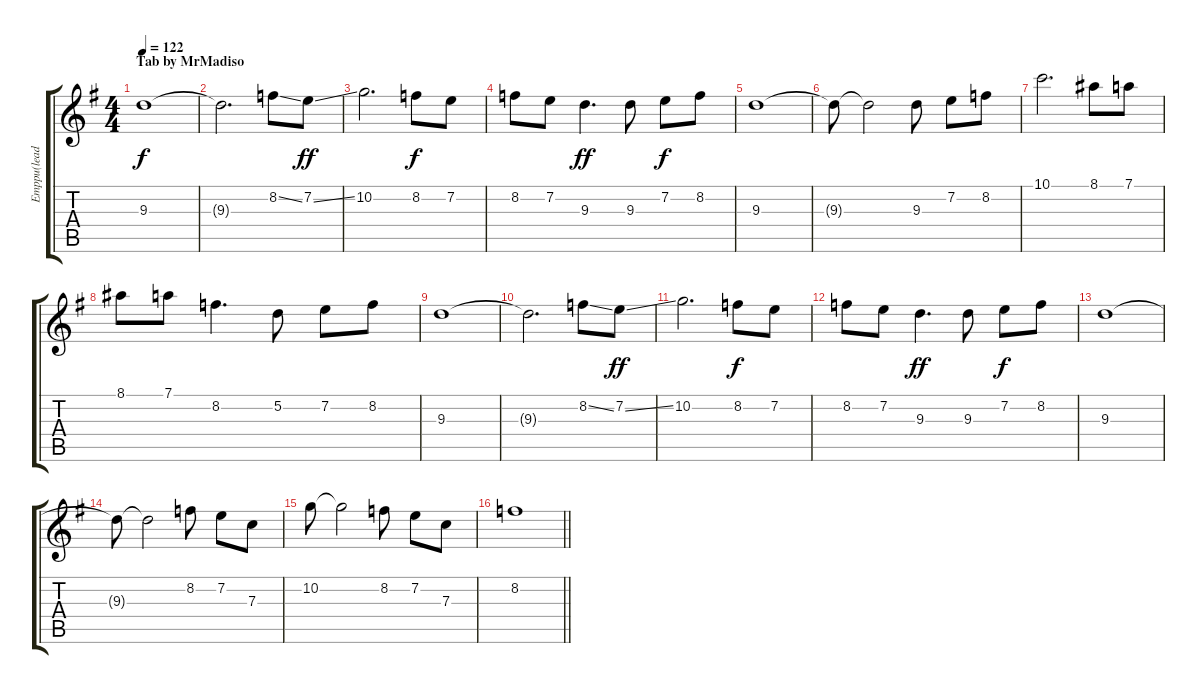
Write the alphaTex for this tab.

\track ("Emppu(lead)" "Emppu(lead") {instrument overdrivenguitar}
\staff {score tabs}
\tuning (D4 A3 F3 C3 G2 D2) {hide}
\ts (4 4)
\section ("" "Tab by MrMadiso")
\tempo 122
\clef g2
\ks g
9.3.1{dy f instrument overdrivenguitar} |
9.3{t}.2{d} 8.2{ss}.8 7.2{ss}.8{dy ff} |
10.2.2{d} 8.2.8{dy f} 7.2.8 |
8.2.8 7.2.8 9.3.4{d dy ff} 9.3.8 7.2.8{dy f} 8.2.8 |
9.3.1 |
9.3{t}.8 9.3{t}.2 9.3.8 7.2.8 8.2.8 |
10.1.2{d} 8.1.8 7.1.8 |
8.1.8 7.1.8 8.2.4{d} 5.2.8 7.2.8 8.2.8 |
9.3.1 |
9.3{t}.2{d} 8.2{ss}.8 7.2{ss}.8{dy ff} |
10.2.2{d} 8.2.8{dy f} 7.2.8 |
8.2.8 7.2.8 9.3.4{d dy ff} 9.3.8 7.2.8{dy f} 8.2.8 |
9.3.1 |
9.3{t}.8 9.3{t}.2 8.2.8 7.2.8 7.3.8 |
10.2.8 10.2{t}.2 8.2.8 7.2.8 7.3.8 |
\barLineRight lightlight
8.2.1
